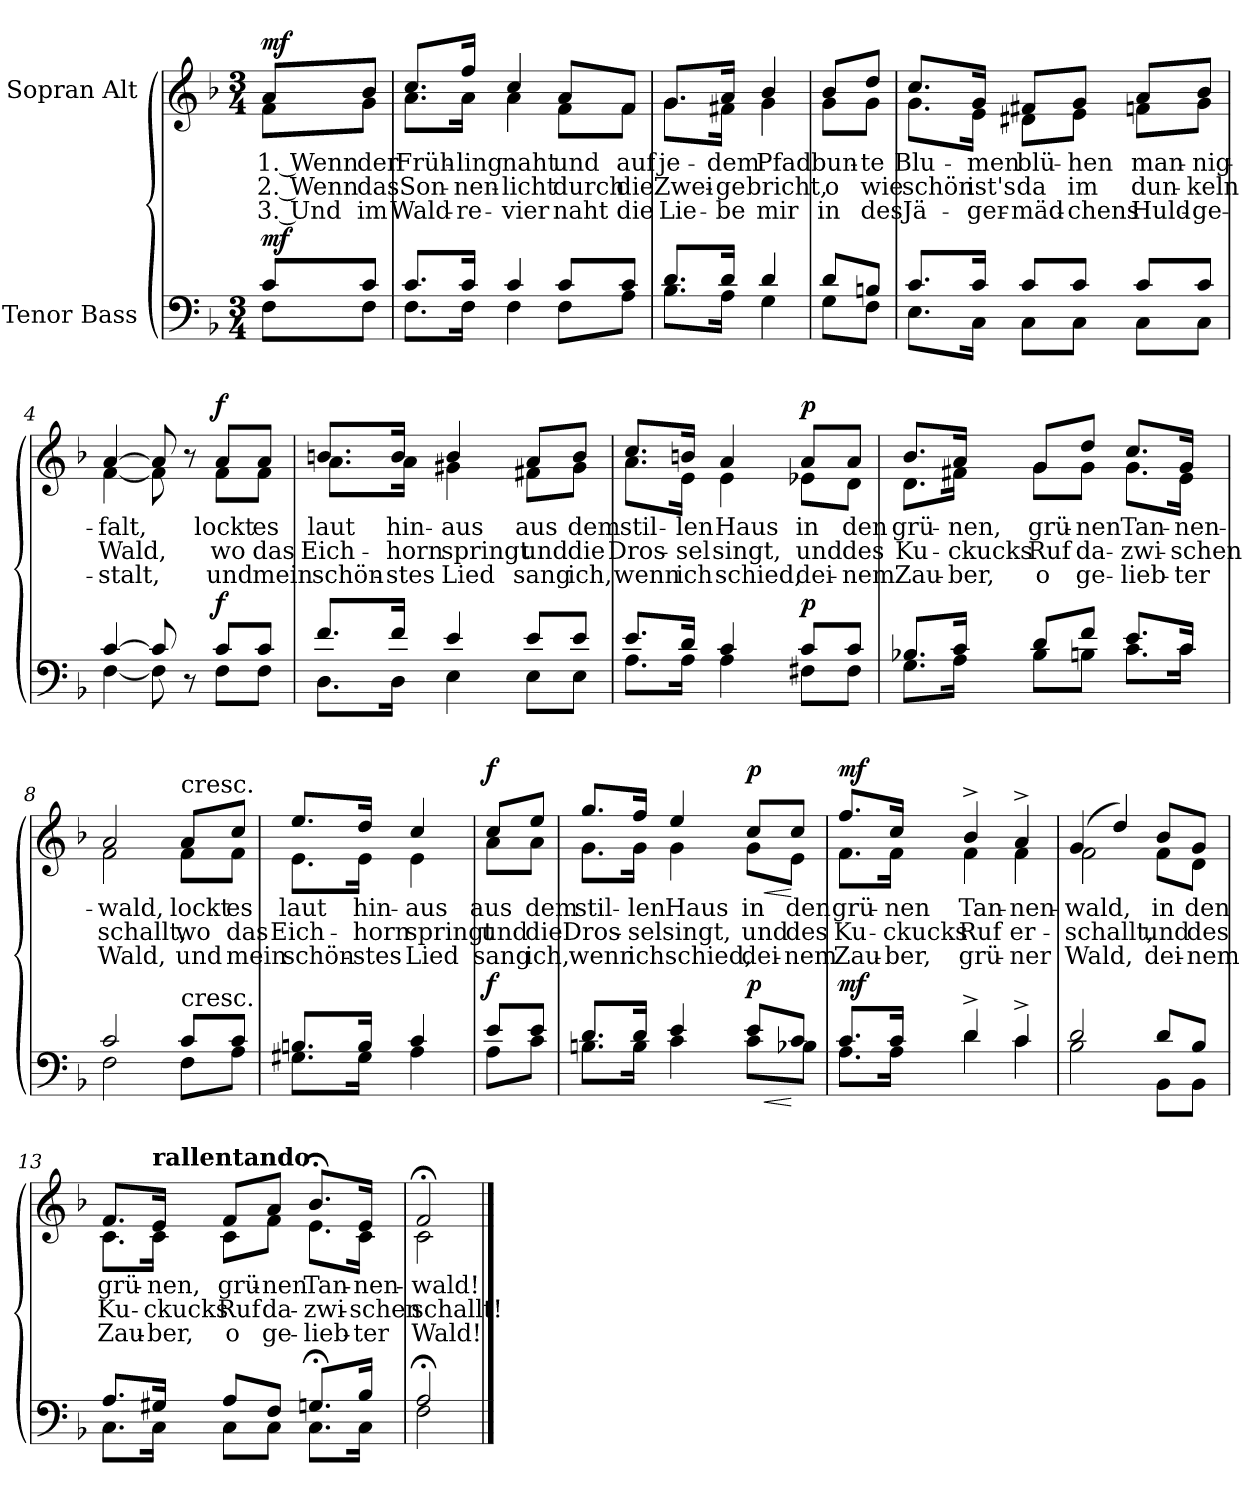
**kern	**dynam	**kern	**text	**text	**text	**dynam
*part2	*part2	*part1	*part1	*part1	*part1	*part1
*staff2	*staff2	*staff1	*staff1	*staff1	*staff1	*staff1
*I"Tenor Bass	*	*I"Sopran Alt	*	*	*	*
*clefF4	*	*clefG2	*	*	*	*
*k[b-]	*	*k[b-]	*	*	*	*
*M3/4	*	*M3/4	*	*	*	*
=	=	=	=	=	=	=
*^	*	*	*	*	*	*
!	!	!	!LO:TX:a:B:t=Gemäßigt	!	!	!	!
!	!	!LO:DY:a	!	!LO:LY:b	!LO:LY:b	!LO:LY:b	!LO:DY:a
*	*	*	*^	*	*	*	*
8c/L	8F\L	mf	8a/L	8f\L	1. Wenn	2. Wenn	3. Und	mf
!	!	!	!	!	!LO:LY:b	!LO:LY:b	!LO:LY:b	!
8c/J	8F\J	.	8b-/J	8g\J	der	das	im	.
=1	=1	=1	=1	=1	=1	=1	=1	=1
!	!	!	!	!	!LO:LY:b	!LO:LY:b	!LO:LY:b	!
8.c/L	8.F\L	.	8.cc/L	8.a\L	Früh-	Son-	Wald-	.
!	!	!	!	!	!LO:LY:b	!LO:LY:b	!LO:LY:b	!
16c/Jk	16F\Jk	.	16ff/Jk	16a\Jk	-ling	-nen-	-re-	.
!	!	!	!	!	!LO:LY:b	!LO:LY:b	!LO:LY:b	!
4c/	4F\	.	4cc/	4a\	naht	-licht	-vier	.
!	!	!	!	!	!LO:LY:b	!LO:LY:b	!LO:LY:b	!
8c/L	8F\L	.	8a/L	8f\L	und	durch	naht	.
!	!	!	!	!	!LO:LY:b	!LO:LY:b	!LO:LY:b	!
8c/J	8A\J	.	8f/J	8f\J	auf	die	die	.
=2	=2	=2	=2	=2	=2	=2	=2	=2
!	!	!	!	!	!LO:LY:b	!LO:LY:b	!LO:LY:b	!
8.d/L	8.B-\L	.	8.g/L	8.g\L	je-	Zwei-	Lie-	.
!	!	!	!	!	!LO:LY:b	!LO:LY:b	!LO:LY:b	!
16d/Jk	16A\Jk	.	16a/Jk	16f#X\Jk	-dem	-ge	-be	.
!	!	!	!	!	!LO:LY:b	!LO:LY:b	!LO:LY:b	!
4d/	4G\	.	4b-/	4g\	Pfad	bricht,	mir	.
!!LO:LB:g=z	!!
=2X1	=2X1	=2X1	=2X1	=2X1	=2X1	=2X1	=2X1	=2X1
!	!	!	!	!	!LO:LY:b	!LO:LY:b	!LO:LY:b	!
8d/L	8G\L	.	8b-/L	8g\L	bun-	o	in	.
!	!	!	!	!	!LO:LY:b	!LO:LY:b	!LO:LY:b	!
8Bn/J	8F\J	.	8dd/J	8g\J	-te	wie	des	.
=3	=3	=3	=3	=3	=3	=3	=3	=3
!	!	!	!	!	!LO:LY:b	!LO:LY:b	!LO:LY:b	!
8.c/L	8.E\L	.	8.cc/L	8.g\L	Blu-	schön	Jä-	.
!	!	!	!	!	!LO:LY:b	!LO:LY:b	!LO:LY:b	!
16c/Jk	16C\Jk	.	16g/Jk	16e\Jk	-men	ist's	-ger-	.
!	!	!	!	!	!LO:LY:b	!LO:LY:b	!LO:LY:b	!
8c/L	8C\L	.	8f#X/L	8d#X\L	blü-	da	-mäd-	.
!	!	!	!	!	!LO:LY:b	!LO:LY:b	!LO:LY:b	!
8c/J	8C\J	.	8g/J	8e\J	-hen	im	-chens	.
!	!	!	!	!	!LO:LY:b	!LO:LY:b	!LO:LY:b	!
8c/L	8C\L	.	8a/L	8fn\L	man-	dun-	Huld-	.
!	!	!	!	!	!LO:LY:b	!LO:LY:b	!LO:LY:b	!
8c/J	8C\J	.	8b-/J	8g\J	-nig-	-keln	-ge-	.
=4	=4	=4	=4	=4	=4	=4	=4	=4
!	!	!	!	!	!LO:LY:b	!LO:LY:b	!LO:LY:b	!
[4c/	[4F\	.	[4a/	[4f\	-falt,	Wald,	-stalt,	.
8c/]	8F\]	.	8a/]	8f\]	.	.	.	.
8r	8ryy	.	8r	8ryy	.	.	.	.
!	!	!LO:DY:a	!	!	!LO:LY:b	!LO:LY:b	!LO:LY:b	!LO:DY:a
8c/L	8F\L	f	8a/L	8f\L	lockt	wo	und	f
!	!	!	!	!	!LO:LY:b	!LO:LY:b	!LO:LY:b	!
8c/J	8F\J	.	8a/J	8f\J	es	das	mein	.
!!LO:LB:g=z	!!
=5	=5	=5	=5	=5	=5	=5	=5	=5
!	!	!	!	!	!LO:LY:b	!LO:LY:b	!LO:LY:b	!
8.f/L	8.D\L	.	8.bn/L	8.a\L	laut	Eich-	schön-	.
!	!	!	!	!	!LO:LY:b	!LO:LY:b	!LO:LY:b	!
16f/Jk	16D\Jk	.	16b/Jk	16a\Jk	hin-	-horn	-stes	.
!	!	!	!	!	!LO:LY:b	!LO:LY:b	!LO:LY:b	!
4e/	4E\	.	4b/	4g#X\	-aus	springt	Lied	.
!	!	!	!	!	!LO:LY:b	!LO:LY:b	!LO:LY:b	!
8e/L	8E\L	.	8a/L	8f#X\L	aus	und	sang	.
!	!	!	!	!	!LO:LY:b	!LO:LY:b	!LO:LY:b	!
8e/J	8E\J	.	8b/J	8g#\J	dem	die	ich,	.
=6	=6	=6	=6	=6	=6	=6	=6	=6
!	!	!	!	!	!LO:LY:b	!LO:LY:b	!LO:LY:b	!
8.e/L	8.A\L	.	8.cc/L	8.a\L	stil-	Dros-	wenn	.
!	!	!	!	!	!LO:LY:b	!LO:LY:b	!LO:LY:b	!
16d/Jk	16A\Jk	.	16bn/Jk	16e\Jk	-len	-sel	ich	.
!	!	!	!	!	!LO:LY:b	!LO:LY:b	!LO:LY:b	!
4c/	4A\	.	4a/	4e\	Haus	singt,	schied,	.
!	!	!LO:DY:a	!	!	!LO:LY:b	!LO:LY:b	!LO:LY:b	!LO:DY:a
8c/L	8F#X\L	p	8a/L	8e-X\L	in	und	dei-	p
!	!	!	!	!	!LO:LY:b	!LO:LY:b	!LO:LY:b	!
8c/J	8F#\J	.	8a/J	8d\J	den	des	-nem	.
!!LO:PB:g=z	!!
=7	=7	=7	=7	=7	=7	=7	=7	=7
!	!	!	!	!	!LO:LY:b	!LO:LY:b	!LO:LY:b	!
8.B-X/L	8.G\L	.	8.b-/L	8.d\L	grü-	Ku-	Zau-	.
!	!	!	!	!	!LO:LY:b	!LO:LY:b	!LO:LY:b	!
16c/Jk	16A\Jk	.	16a/Jk	16f#X\Jk	-nen,	-ckucks	-ber,	.
!	!	!	!	!	!LO:LY:b	!LO:LY:b	!LO:LY:b	!
8d/L	8B-\L	.	8g/L	8g\L	grü-	Ruf	o	.
!	!	!	!	!	!LO:LY:b	!LO:LY:b	!LO:LY:b	!
8f/J	8Bn\J	.	8dd/J	8g\J	-nen	da-	ge-	.
!	!	!	!	!	!LO:LY:b	!LO:LY:b	!LO:LY:b	!
8.e/L	8.c\L	.	8.cc/L	8.g\L	Tan-	-zwi-	-lieb-	.
!	!	!	!	!	!LO:LY:b	!LO:LY:b	!LO:LY:b	!
16c/Jk	16c\Jk	.	16g/Jk	16e\Jk	-nen-	-schen	-ter	.
=8	=8	=8	=8	=8	=8	=8	=8	=8
!	!	!	!	!	!LO:LY:b	!LO:LY:b	!LO:LY:b	!
2c/	2F\	.	2a/	2f\	-wald,	schallt,	Wald,	.
!	!	!	!LO:TX:a:t=cresc.	!	!	!	!	!
!LO:TX:a:t=cresc.	!	!	!	!	!	!	!	!
!	!	!	!	!	!LO:LY:b	!LO:LY:b	!LO:LY:b	!
8c/L	8F\L	.	8a/L	8f\L	lockt	wo	und	.
!	!	!	!	!	!LO:LY:b	!LO:LY:b	!LO:LY:b	!
8c/J	8A\J	.	8cc/J	8f\J	es	das	mein	.
=9	=9	=9	=9	=9	=9	=9	=9	=9
!	!	!	!	!	!LO:LY:b	!LO:LY:b	!LO:LY:b	!
8.Bn/L	8.G#X\L	.	8.ee/L	8.e\L	laut	Eich-	schön-	.
!	!	!	!	!	!LO:LY:b	!LO:LY:b	!LO:LY:b	!
16B/Jk	16G#\Jk	.	16dd/Jk	16e\Jk	hin-	-horn	-stes	.
!	!	!	!	!	!LO:LY:b	!LO:LY:b	!LO:LY:b	!
4c/	4A\	.	4cc/	4e\	-aus	springt	Lied	.
!!LO:LB:g=z	!!
=9X2	=9X2	=9X2	=9X2	=9X2	=9X2	=9X2	=9X2	=9X2
!	!	!LO:DY:a	!	!	!LO:LY:b	!LO:LY:b	!LO:LY:b	!LO:DY:a
8e/L	8A\L	f	8cc/L	8a\L	aus	und	sang	f
!	!	!	!	!	!LO:LY:b	!LO:LY:b	!LO:LY:b	!
8e/J	8c\J	.	8ee/J	8a\J	dem	die	ich,	.
=10	=10	=10	=10	=10	=10	=10	=10	=10
!	!	!	!	!	!LO:LY:b	!LO:LY:b	!LO:LY:b	!
8.d/L	8.Bn\L	.	8.gg/L	8.g\L	stil-	Dros-	wenn	.
!	!	!	!	!	!LO:LY:b	!LO:LY:b	!LO:LY:b	!
16d/Jk	16B\Jk	.	16ff/Jk	16g\Jk	-len	-sel	ich	.
!	!	!	!	!	!LO:LY:b	!LO:LY:b	!LO:LY:b	!
4e/	4c\	.	4ee/	4g\	Haus	singt,	schied,	.
!	!	!LO:HP:b	!	!	!LO:LY:b	!LO:LY:b	!LO:LY:b	!LO:HP:b
!	!	!LO:DY:n=1:a	!	!	!	!	!	!LO:DY:n=1:a
8e/L	8c\L	< p	8cc/L	8g\L	in	und	dei-	< p
!	!	!	!	!	!LO:LY:b	!LO:LY:b	!LO:LY:b	!
8c/J	8B-X\J	[	8cc/J	8e\J	den	des	-nem	[
=11	=11	=11	=11	=11	=11	=11	=11	=11
!	!	!LO:DY:a	!	!	!LO:LY:b	!LO:LY:b	!LO:LY:b	!LO:DY:a
8.c/L	8.A\L	mf	8.ff/L	8.f\L	grü-	Ku-	Zau-	mf
!	!	!	!	!	!LO:LY:b	!LO:LY:b	!LO:LY:b	!
16c/Jk	16A\Jk	.	16cc/Jk	16f\Jk	-nen	-ckucks	-ber,	.
!	!	!	!	!	!LO:LY:b	!LO:LY:b	!LO:LY:b	!
4d^/	4d\	.	4b-^/	4f\	Tan-	Ruf	grü-	.
!	!	!	!	!	!LO:LY:b	!LO:LY:b	!LO:LY:b	!
4c^/	4c\	.	4a^/	4f\	-nen-	er-	-ner	.
!!LO:LB:g=z	!!
=12	=12	=12	=12	=12	=12	=12	=12	=12
!	!	!	!	!	!LO:LY:b	!LO:LY:b	!LO:LY:b	!
2d/	2B-\	.	(4g/	2f\	-wald,	-schallt,	Wald,	.
.	.	.	4dd/)	.	.	.	.	.
!	!	!	!	!	!LO:LY:b	!LO:LY:b	!LO:LY:b	!
8d/L	8BB-\L	.	8b-/L	8f\L	in	und	dei-	.
!	!	!	!	!	!LO:LY:b	!LO:LY:b	!LO:LY:b	!
8B-/J	8BB-\J	.	8g/J	8d\J	den	des	-nem	.
=13	=13	=13	=13	=13	=13	=13	=13	=13
!	!	!	!	!	!LO:LY:b	!LO:LY:b	!LO:LY:b	!
8.A/L	8.C\L	.	8.f/L	8.c\L	grü-	Ku-	Zau-	.
!	!	!	!LO:TX:a:B:t=rallentando	!	!	!	!	!
!	!	!	!	!	!LO:LY:b	!LO:LY:b	!LO:LY:b	!
16G#X/Jk	16C\Jk	.	16e/Jk	16c\Jk	-nen,	-ckucks	-ber,	.
!	!	!	!	!	!LO:LY:b	!LO:LY:b	!LO:LY:b	!
8A/L	8C\L	.	8f/L	8c\L	grü-	Ruf	o	.
!	!	!	!	!	!LO:LY:b	!LO:LY:b	!LO:LY:b	!
8F/J	8C\J	.	8a/J	8f\J	-nen	da-	ge-	.
!	!	!	!	!	!LO:LY:b	!LO:LY:b	!LO:LY:b	!
8.Gn;</L	8.C\L	.	8.b-;</L	8.e\L	Tan-	-zwi-	-lieb-	.
!	!	!	!	!	!LO:LY:b	!LO:LY:b	!LO:LY:b	!
16B-/Jk	16C\Jk	.	16e/Jk	16c\Jk	-nen-	-schen	-ter	.
=14	=14	=14	=14	=14	=14	=14	=14	=14
!	!	!	!	!	!LO:LY:b	!LO:LY:b	!LO:LY:b	!
2A;</	2F\	.	2f;</	2c\	-wald!	schallt!	Wald!	.
*v	*v	*	*	*	*	*	*	*
*	*	*v	*v	*	*	*	*
==	==	==	==	==	==	==
*-	*-	*-	*-	*-	*-	*-
